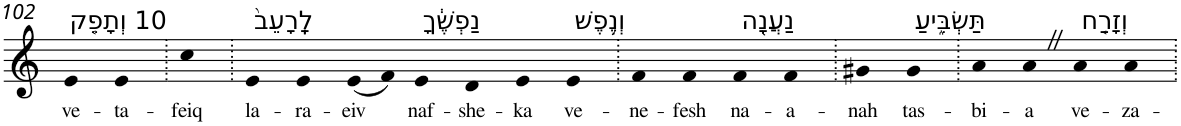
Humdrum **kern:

**kern	**text
*part1	*part1
*staff1	*staff1
*I"Piano	*
*I'Pno	*
!!LO:PB:g=z
*clefG2	*
*k[]	*
=102	=102
!LO:TX:a:t=10 וְתָפֵ֤ק	!
!	!LO:LY:b
4e	ve-
!	!LO:LY:b
4e	-ta-
=103.	=103.
!	!LO:LY:b
4cc	-feiq
=104.	=104.
!LO:TX:a:t=לָֽרָעֵב֙	!
!	!LO:LY:b
4e	la-
!	!LO:LY:b
4e	-ra-
!	!LO:LY:b
(8e	-eiv
8f)	.
!LO:TX:a:t=נַפְשֶׁ֔ךָ	!
!	!LO:LY:b
4e	naf-
!	!LO:LY:b
4d	-she-
!	!LO:LY:b
4e	-ka
!LO:TX:a:t=וְנֶ֥פֶשׁ	!
!	!LO:LY:b
4e	ve-
=105.	=105.
!	!LO:LY:b
4f	-ne-
!	!LO:LY:b
4f	-fesh
!LO:TX:a:t=נַעֲנָ֖ה	!
!	!LO:LY:b
4f	na-
!	!LO:LY:b
4f	-a-
=106.	=106.
!	!LO:LY:b
4g#X	-nah
!LO:TX:a:t=תַּשְׂבִּ֑יעַ	!
!	!LO:LY:b
4g#	tas-
=107.	=107.
!	!LO:LY:b
4a	-bi-
!	!LO:LY:b
4aZ	-a
!LO:TX:a:t=וְזָרַ֤ח	!
!	!LO:LY:b
4a	ve-
!	!LO:LY:b
4a	-za-
=.	=.
*-	*-
